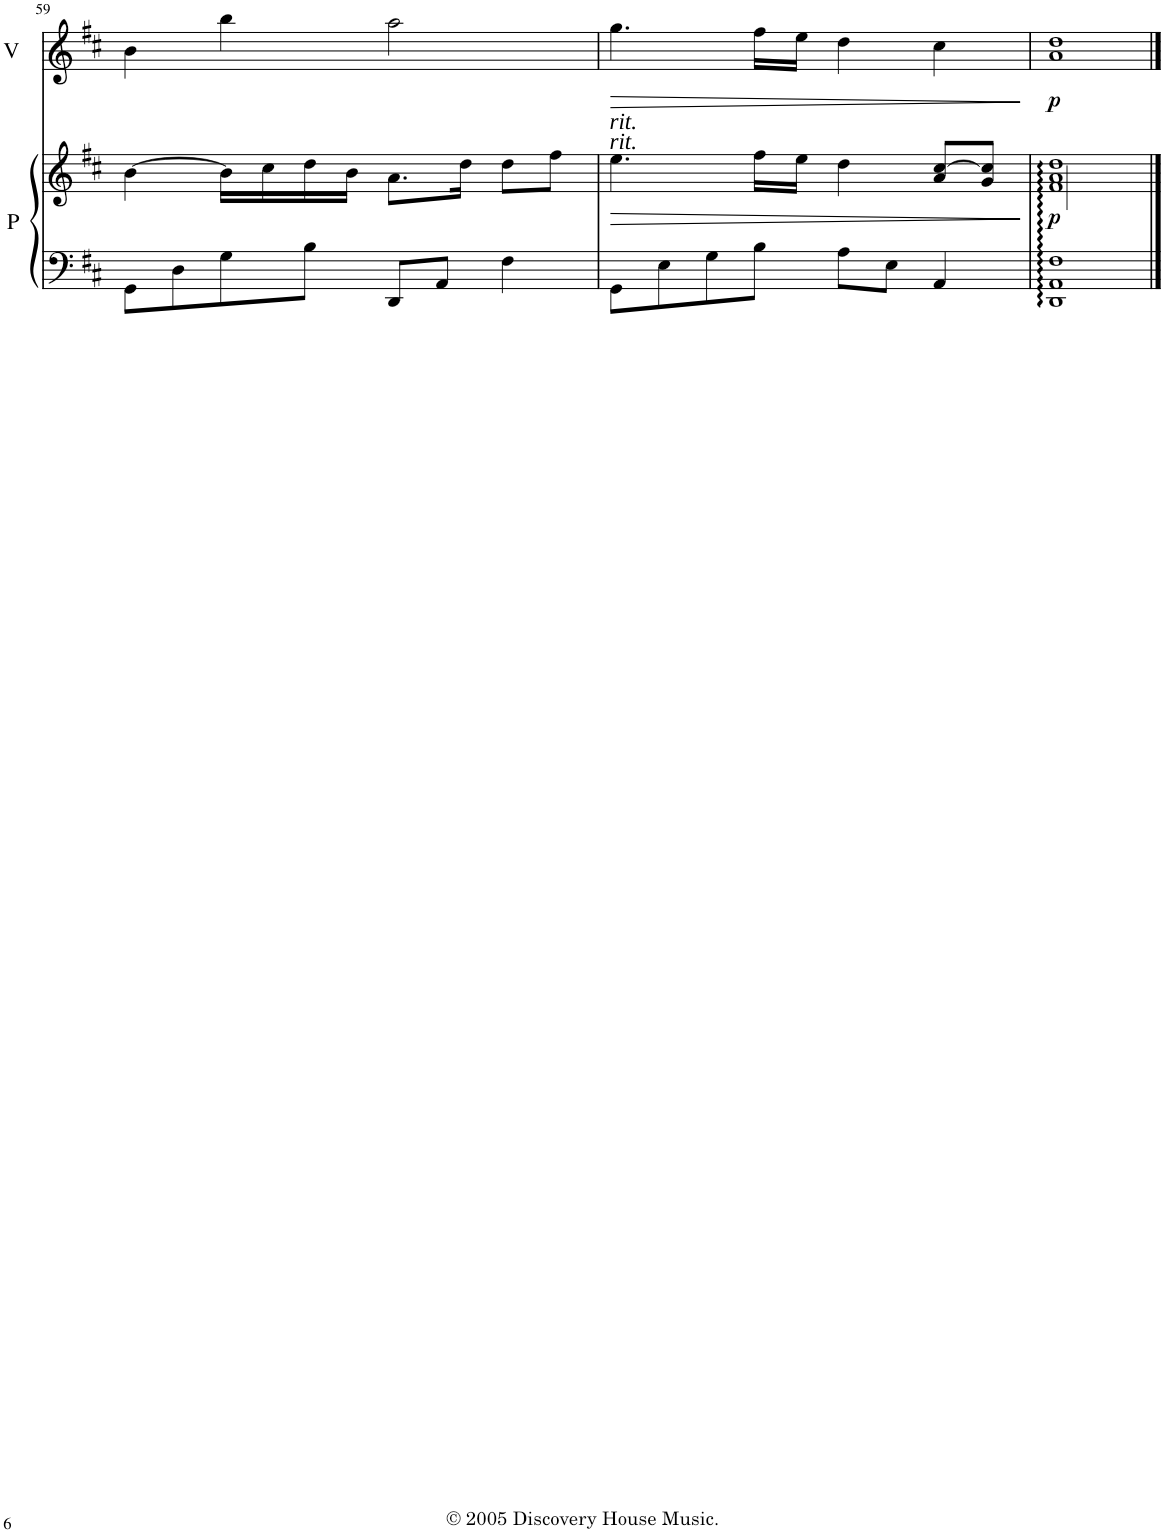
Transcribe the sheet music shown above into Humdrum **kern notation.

**kern	**kern	**dynam	**kern	**dynam
*part2	*part2	*part2	*part1	*part1
*staff3	*staff2	*staff2/3	*staff1	*staff1
*I"Piano	*	*	*I"Violin	*
*I'P	*	*	*I'V	*
!!LO:PB:g=z
*clefF4	*clefG2	*	*clefG2	*
*k[f#c#]	*k[f#c#]	*	*k[f#c#]	*
*M4/4	*M4/4	*	*M4/4	*
=59	=59	=59	=59	=59
8GG\L	[4b\	.	4b\	.
8D\	.	.	.	.
8G\	16b\LL]	.	4bb\	.
.	16cc#\	.	.	.
8B\J	16dd\	.	.	.
.	16b\JJ	.	.	.
8DD/L	8.a\L	.	2aa\	.
8AA/J	.	.	.	.
.	16dd\Jk	.	.	.
4F#\	8dd\L	.	.	.
.	8ff#\J	.	.	.
=60	=60	=60	=60	=60
!	!	!	!LO:TX:b:i:t=rit.	!
!	!	!	!LO:TX:b:i:t=rit.	!
!	!	!LO:HP:b	!	!LO:HP:b
8GG\L	4.ee\	>	4.gg\	>
8E\	.	.	.	.
8G\	.	.	.	.
8B\J	16ff#\LL	.	16ff#\LL	.
.	16ee\JJ	.	16ee\JJ	.
8A\L	4dd\	.	4dd\	.
8E\J	.	.	.	.
4AA/	8a/ [8cc#/L	.	4cc#\	.
.	8g/ 8cc#/]J	.	.	.
.	.	]	.	]
=61	=61	=61	=61	=61
*	*^	*	*	*
!	!	!	!LO:DY:b	!	!LO:DY:b
1DD: 1AA: 1F#:	1f#: 1a: 1dd:	16ryy	p	1a 1dd	p
.	.	2.f#\: 2.a\: 2.dd\:	.	.	.
.	.	8.ryy	.	.	.
*	*v	*v	*	*	*
==	==	==	==	==
*-	*-	*-	*-	*-
